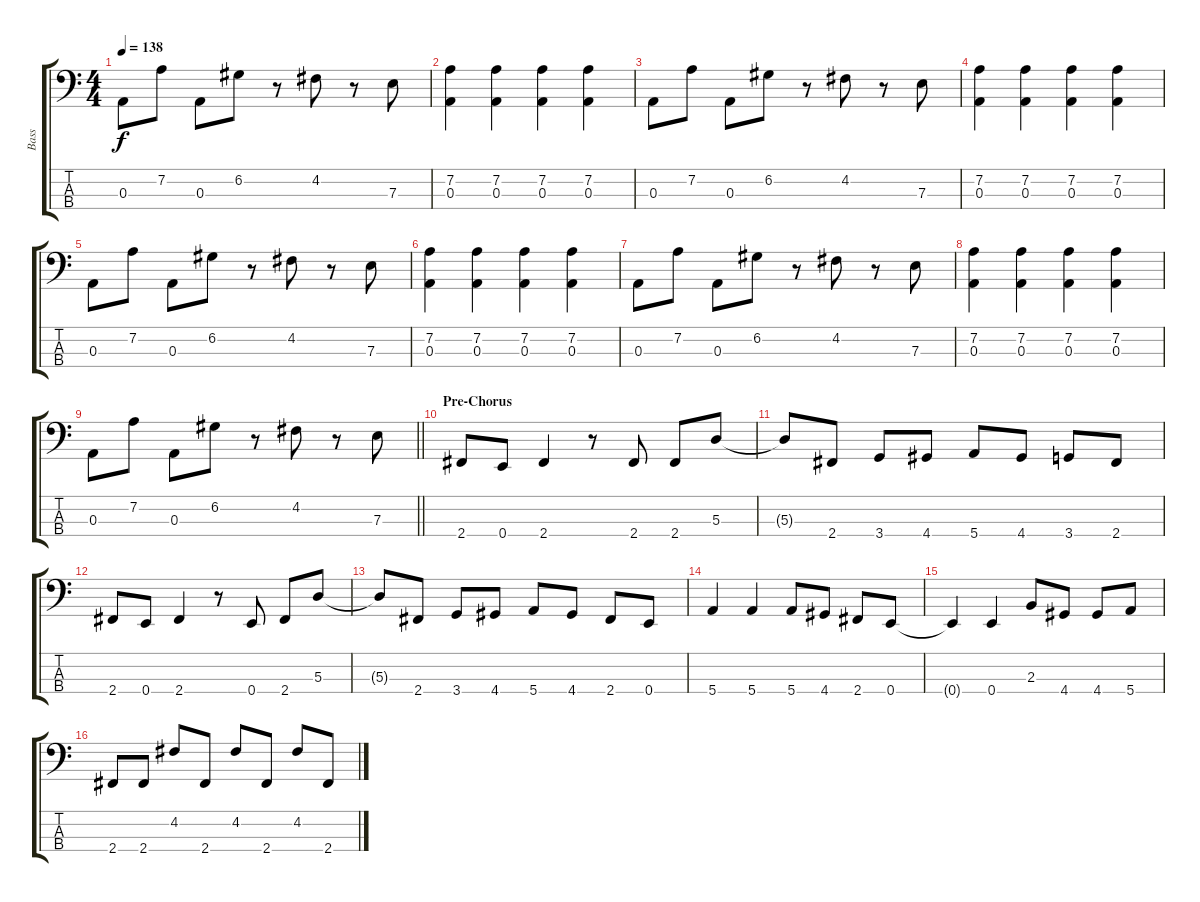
\track ("Bass" "Bass") {instrument electricbasspick}
\staff {score tabs}
\tuning (G2 D2 A1 E1) {hide}
\ts (4 4)
\tempo 138
\clef f4
\ks c
0.3.8{dy f} 7.2.8 0.3.8 6.2.8 r.8 4.2.8 r.8 7.3.8 |
(7.2 0.3).4 (7.2 0.3).4 (7.2 0.3).4 (7.2 0.3).4 |
0.3.8 7.2.8 0.3.8 6.2.8 r.8 4.2.8 r.8 7.3.8 |
(7.2 0.3).4 (7.2 0.3).4 (7.2 0.3).4 (7.2 0.3).4 |
0.3.8 7.2.8 0.3.8 6.2.8 r.8 4.2.8 r.8 7.3.8 |
(7.2 0.3).4 (7.2 0.3).4 (7.2 0.3).4 (7.2 0.3).4 |
0.3.8 7.2.8 0.3.8 6.2.8 r.8 4.2.8 r.8 7.3.8 |
(7.2 0.3).4 (7.2 0.3).4 (7.2 0.3).4 (7.2 0.3).4 |
\barLineRight lightlight
0.3.8 7.2.8 0.3.8 6.2.8 r.8 4.2.8 r.8 7.3.8 |
\section ("" "Pre-Chorus")
2.4.8 0.4.8 2.4.4 r.8 2.4.8 2.4.8 5.3.8 |
5.3{t}.8 2.4.8 3.4.8 4.4.8 5.4.8 4.4.8 3.4.8 2.4.8 |
2.4.8 0.4.8 2.4.4 r.8 0.4.8 2.4.8 5.3.8 |
5.3{t}.8 2.4.8 3.4.8 4.4.8 5.4.8 4.4.8 2.4.8 0.4.8 |
5.4.4 5.4.4 5.4.8 4.4.8 2.4.8 0.4.8 |
0.4{t}.4 0.4.4 2.3.8 4.4.8 4.4.8 5.4.8 |
2.4.8 2.4.8 4.2.8 2.4.8 4.2.8 2.4.8 4.2.8 2.4.8
